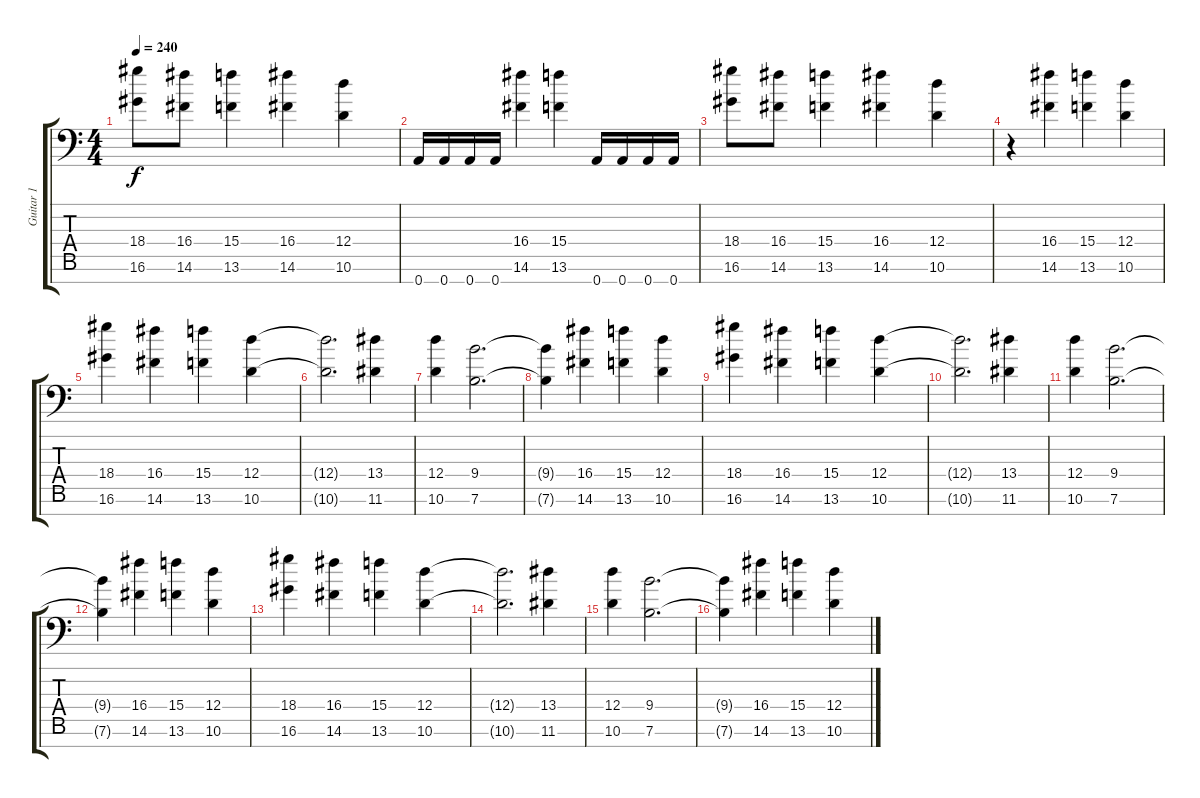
\track ("Guitar 1" "Guitar 1") {instrument distortionguitar}
\staff {score tabs}
\tuning (E4 B3 Gb3 D3 A2 E2 A1) {hide}
\ts (4 4)
\tempo 240
\clef f4
\ks c
(18.4 16.6).8{dy f} (16.4 14.6).8 (15.4 13.6).4 (16.4 14.6).4 (12.4 10.6).4 |
0.7.16 0.7.16 0.7.16 0.7.16 (16.4 14.6).4 (15.4 13.6).4 0.7.16 0.7.16 0.7.16 0.7.16 |
(18.4 16.6).8 (16.4 14.6).8 (15.4 13.6).4 (16.4 14.6).4 (12.4 10.6).4 |
r.4 (16.4 14.6).4 (15.4 13.6).4 (12.4 10.6).4 |
(18.4 16.6).4 (16.4 14.6).4 (15.4 13.6).4 (12.4 10.6).4 |
(12.4{t} 10.6{t}).2{d} (13.4 11.6).4 |
(12.4 10.6).4 (9.4 7.6).2{d} |
(9.4{t} 7.6{t}).4 (16.4 14.6).4 (15.4 13.6).4 (12.4 10.6).4 |
(18.4 16.6).4 (16.4 14.6).4 (15.4 13.6).4 (12.4 10.6).4 |
(12.4{t} 10.6{t}).2{d} (13.4 11.6).4 |
(12.4 10.6).4 (9.4 7.6).2{d} |
(9.4{t} 7.6{t}).4 (16.4 14.6).4 (15.4 13.6).4 (12.4 10.6).4 |
(18.4 16.6).4 (16.4 14.6).4 (15.4 13.6).4 (12.4 10.6).4 |
(12.4{t} 10.6{t}).2{d} (13.4 11.6).4 |
(12.4 10.6).4 (9.4 7.6).2{d} |
(9.4{t} 7.6{t}).4 (16.4 14.6).4 (15.4 13.6).4 (12.4 10.6).4
